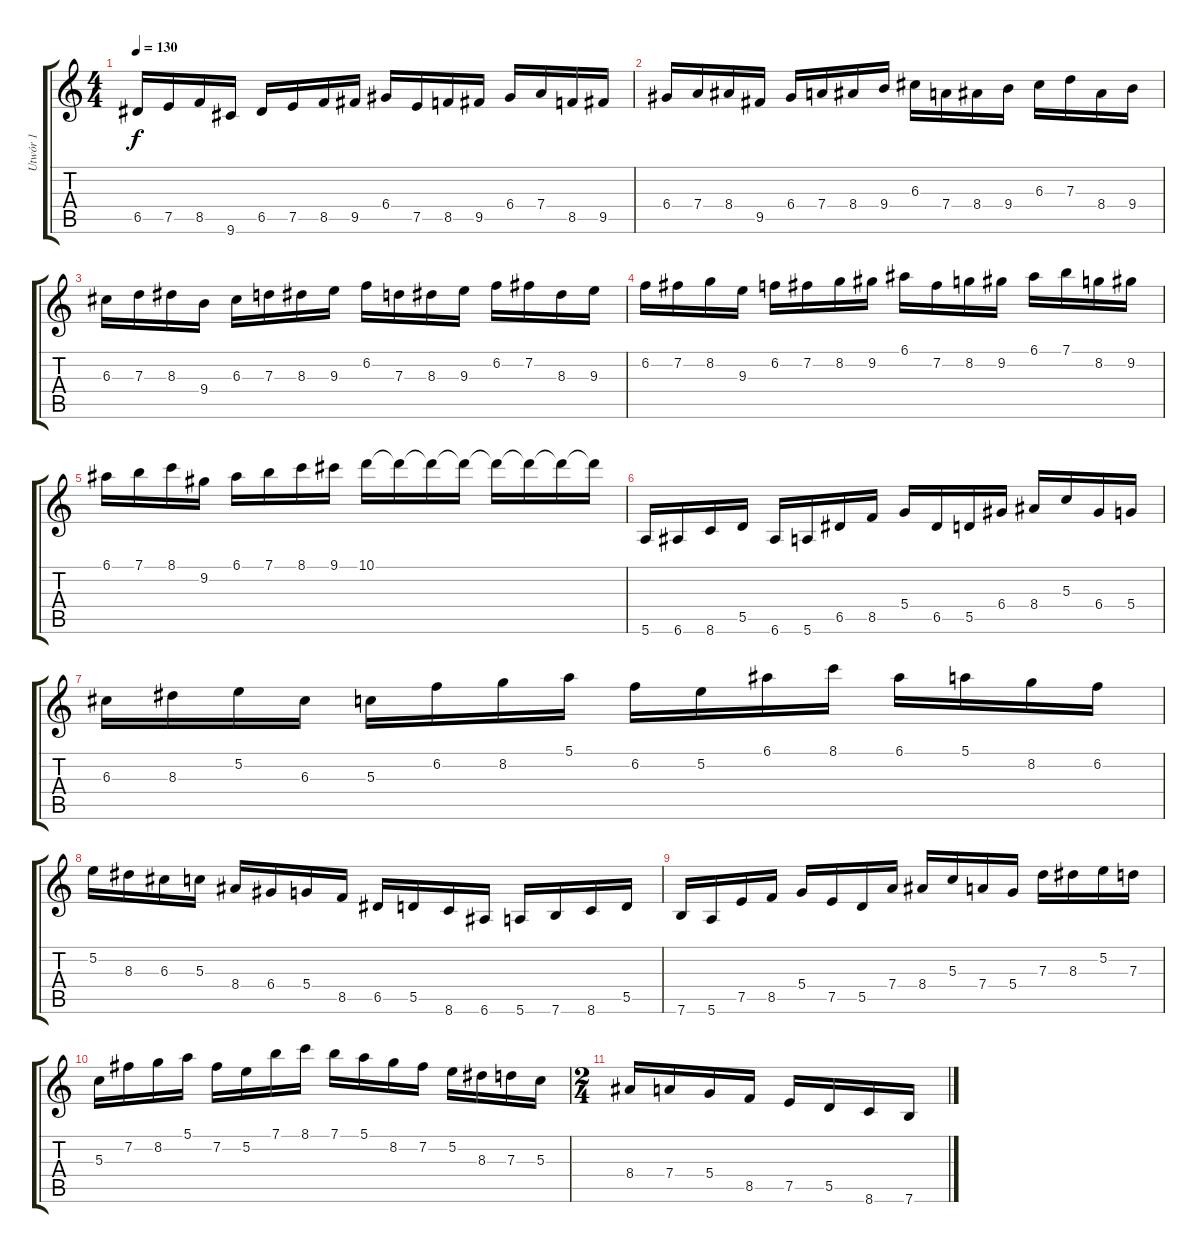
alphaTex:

\track ("Utwór 1" "Utwór 1") {instrument overdrivenguitar}
\staff {score tabs}
\tuning (E4 B3 G3 D3 A2 E2) {hide}
\ts (4 4)
\tempo 130
\clef g2
\ks c
6.5.16{dy f} 7.5.16 8.5.16 9.6.16 6.5.16 7.5.16 8.5.16 9.5.16 6.4.16 7.5.16 8.5.16 9.5.16 6.4.16 7.4.16 8.5.16 9.5.16 |
6.4.16 7.4.16 8.4.16 9.5.16 6.4.16 7.4.16 8.4.16 9.4.16 6.3.16 7.4.16 8.4.16 9.4.16 6.3.16 7.3.16 8.4.16 9.4.16 |
6.3.16 7.3.16 8.3.16 9.4.16 6.3.16 7.3.16 8.3.16 9.3.16 6.2.16 7.3.16 8.3.16 9.3.16 6.2.16 7.2.16 8.3.16 9.3.16 |
6.2.16 7.2.16 8.2.16 9.3.16 6.2.16 7.2.16 8.2.16 9.2.16 6.1.16 7.2.16 8.2.16 9.2.16 6.1.16 7.1.16 8.2.16 9.2.16 |
6.1.16 7.1.16 8.1.16 9.2.16 6.1.16 7.1.16 8.1.16 9.1.16 10.1.16 10.1{t}.16 10.1{t}.16 10.1{t}.16 10.1{t}.16 10.1{t}.16 10.1{t}.16 10.1{t}.16 |
5.6.16 6.6.16 8.6.16 5.5.16 6.6.16 5.6.16 6.5.16 8.5.16 5.4.16 6.5.16 5.5.16 6.4.16 8.4.16 5.3.16 6.4.16 5.4.16 |
6.3.16 8.3.16 5.2.16 6.3.16 5.3.16 6.2.16 8.2.16 5.1.16 6.2.16 5.2.16 6.1.16 8.1.16 6.1.16 5.1.16 8.2.16 6.2.16 |
5.2.16 8.3.16 6.3.16 5.3.16 8.4.16 6.4.16 5.4.16 8.5.16 6.5.16 5.5.16 8.6.16 6.6.16 5.6.16 7.6.16 8.6.16 5.5.16 |
7.6.16 5.6.16 7.5.16 8.5.16 5.4.16 7.5.16 5.5.16 7.4.16 8.4.16 5.3.16 7.4.16 5.4.16 7.3.16 8.3.16 5.2.16 7.3.16 |
5.3.16 7.2.16 8.2.16 5.1.16 7.2.16 5.2.16 7.1.16 8.1.16 7.1.16 5.1.16 8.2.16 7.2.16 5.2.16 8.3.16 7.3.16 5.3.16 |
\ts (2 4)
8.4.16 7.4.16 5.4.16 8.5.16 7.5.16 5.5.16 8.6.16 7.6.16
